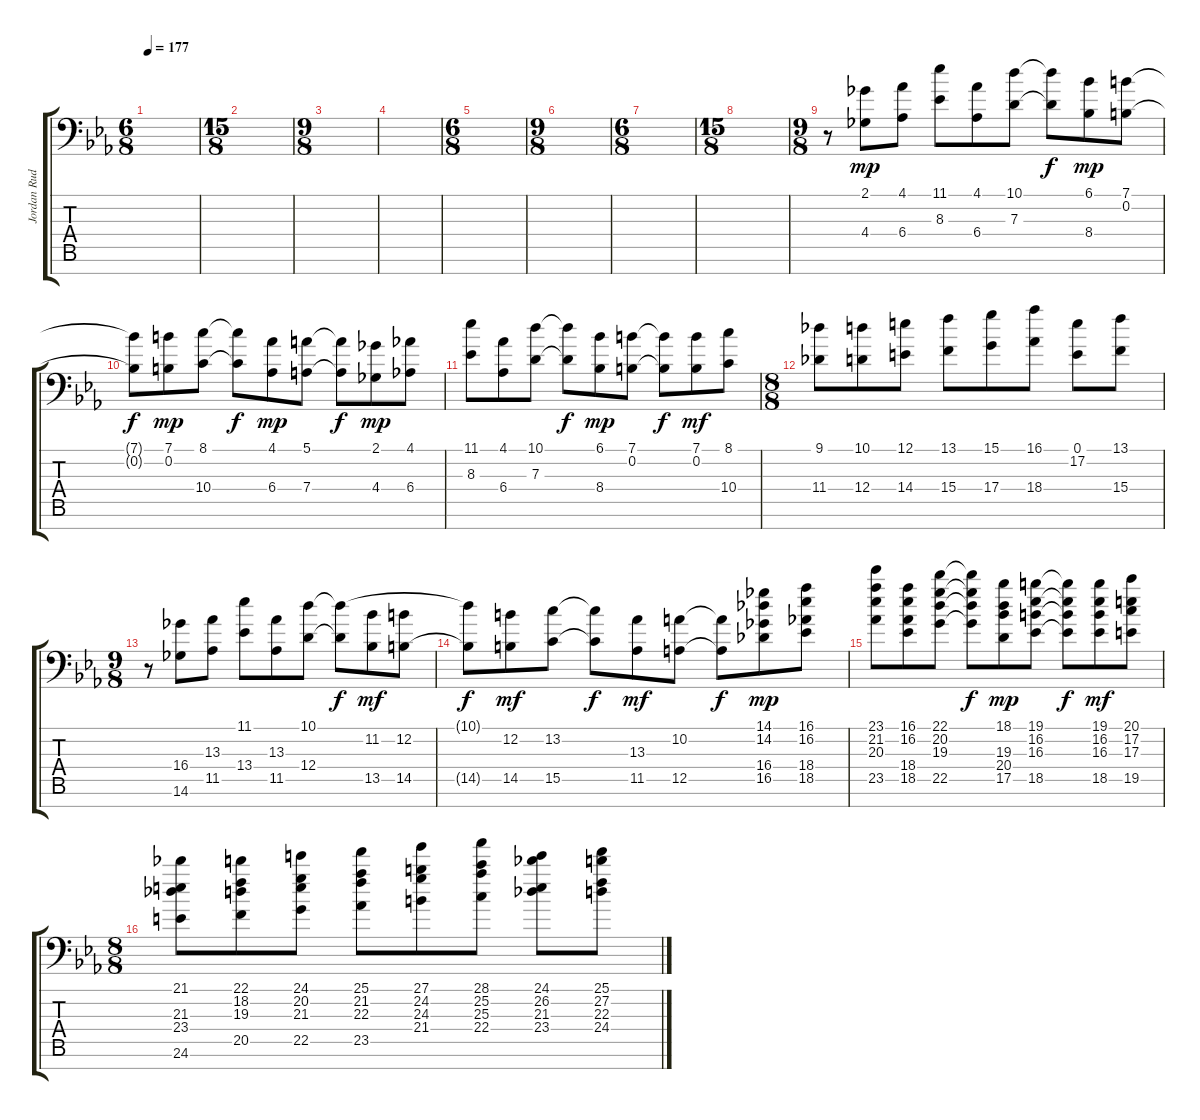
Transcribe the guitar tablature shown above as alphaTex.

\track ("Jordan Rudess" "Jordan Rud") {instrument lead2sawtooth}
\staff {score tabs}
\tuning (E4 B3 G3 D3 A2 E2 C-1) {hide}
\ts (6 8)
\tempo 177
\clef f4
\ks eb
|
\ts (15 8)
|
\ts (9 8)
|
|
\ts (6 8)
|
\ts (9 8)
|
\ts (6 8)
|
\ts (15 8)
|
\ts (9 8)
r.8{volume 8 instrument fx1rain} (2.1 4.4).8{dy mp} (4.1 6.4).8 (11.1 8.3).8 (4.1 6.4).8 (10.1 7.3).8 (10.1{t} 7.3{t}).8{dy f} (6.1 8.4).8{dy mp} (7.1 0.2).8 |
(7.1{t} 0.2{t}).8{dy f} (7.1 0.2).8{dy mp} (8.1 10.4).8 (8.1{t} 10.4{t}).8{dy f} (4.1 6.4).8{dy mp} (5.1 7.4).8 (5.1{t} 7.4{t}).8{dy f} (2.1 4.4).8{dy mp} (4.1 6.4).8 |
(11.1 8.3).8 (4.1 6.4).8 (10.1 7.3).8 (10.1{t} 7.3{t}).8{dy f} (6.1 8.4).8{dy mp} (7.1 0.2).8 (7.1{t} 0.2{t}).8{dy f} (7.1 0.2).8{dy mf volume 10} (8.1 10.4).8 |
\ts (8 8)
(9.1 11.4).8 (10.1 12.4).8 (12.1 14.4).8 (13.1 15.4).8 (15.1 17.4).8 (16.1 18.4).8 (0.1 17.2).8 (13.1 15.4).8 |
\ts (9 8)
r.8 (16.4 14.6).8 (13.3 11.5).8 (11.1 13.4).8 (13.3 11.5).8 (10.1 12.4).8 (10.1{t} 12.4{t}).8{dy f} (11.2 13.5).8{dy mf} (12.2 14.5).8 |
(10.1{t} 14.5{t}).8{dy f} (12.2 14.5).8{dy mf} (13.2 15.5).8 (13.2{t} 15.5{t}).8{dy f} (13.3 11.5).8{dy mf} (10.2 12.5).8 (10.2{t} 12.5{t}).8{dy f} (14.1 14.2 16.4 16.5).8{dy mp} (16.1 16.2 18.4 18.5).8 |
(23.1 21.2 20.3 23.5).8 (16.1 16.2 18.4 18.5).8 (22.1 20.2 19.3 22.5).8 (22.1{t} 20.2{t} 19.3{t} 22.5{t}).8{dy f} (18.1 19.3 20.4 17.5).8{dy mp} (19.1 16.2 16.3 18.5).8 (19.1{t} 16.2{t} 16.3{t} 18.5{t}).8{dy f} (19.1 16.2 16.3 18.5).8{dy mf} (20.1 17.2 17.3 19.5).8 |
\ts (8 8)
(21.1 21.3 23.4 24.6).8 (22.1 18.2 19.3 20.5).8 (24.1 20.2 21.3 22.5).8 (25.1 21.2 22.3 23.5).8 (27.1 24.2 24.3 21.4).8 (28.1 25.2 25.3 22.4).8 (24.1 26.2 21.3 23.4).8 (25.1 27.2 22.3 24.4).8
